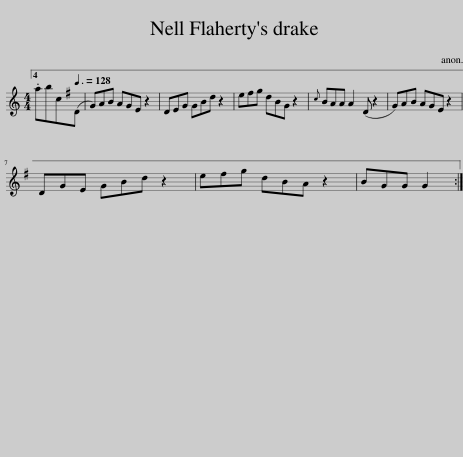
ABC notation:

X:1
L:1/8
M:4/4
I:linebreak $
K:C
V:1 treble
V:1
 .abc[Q:3/8=128](D | G)AB AGE z2 | DEG GBd z2 | e^fg dBG z2 |{c} BAA A2 (D z2 | %5
 G)AB AGE z2 |$ DGE GBd z2 | e^fg dBA z2 | BGG G2 :| %9
